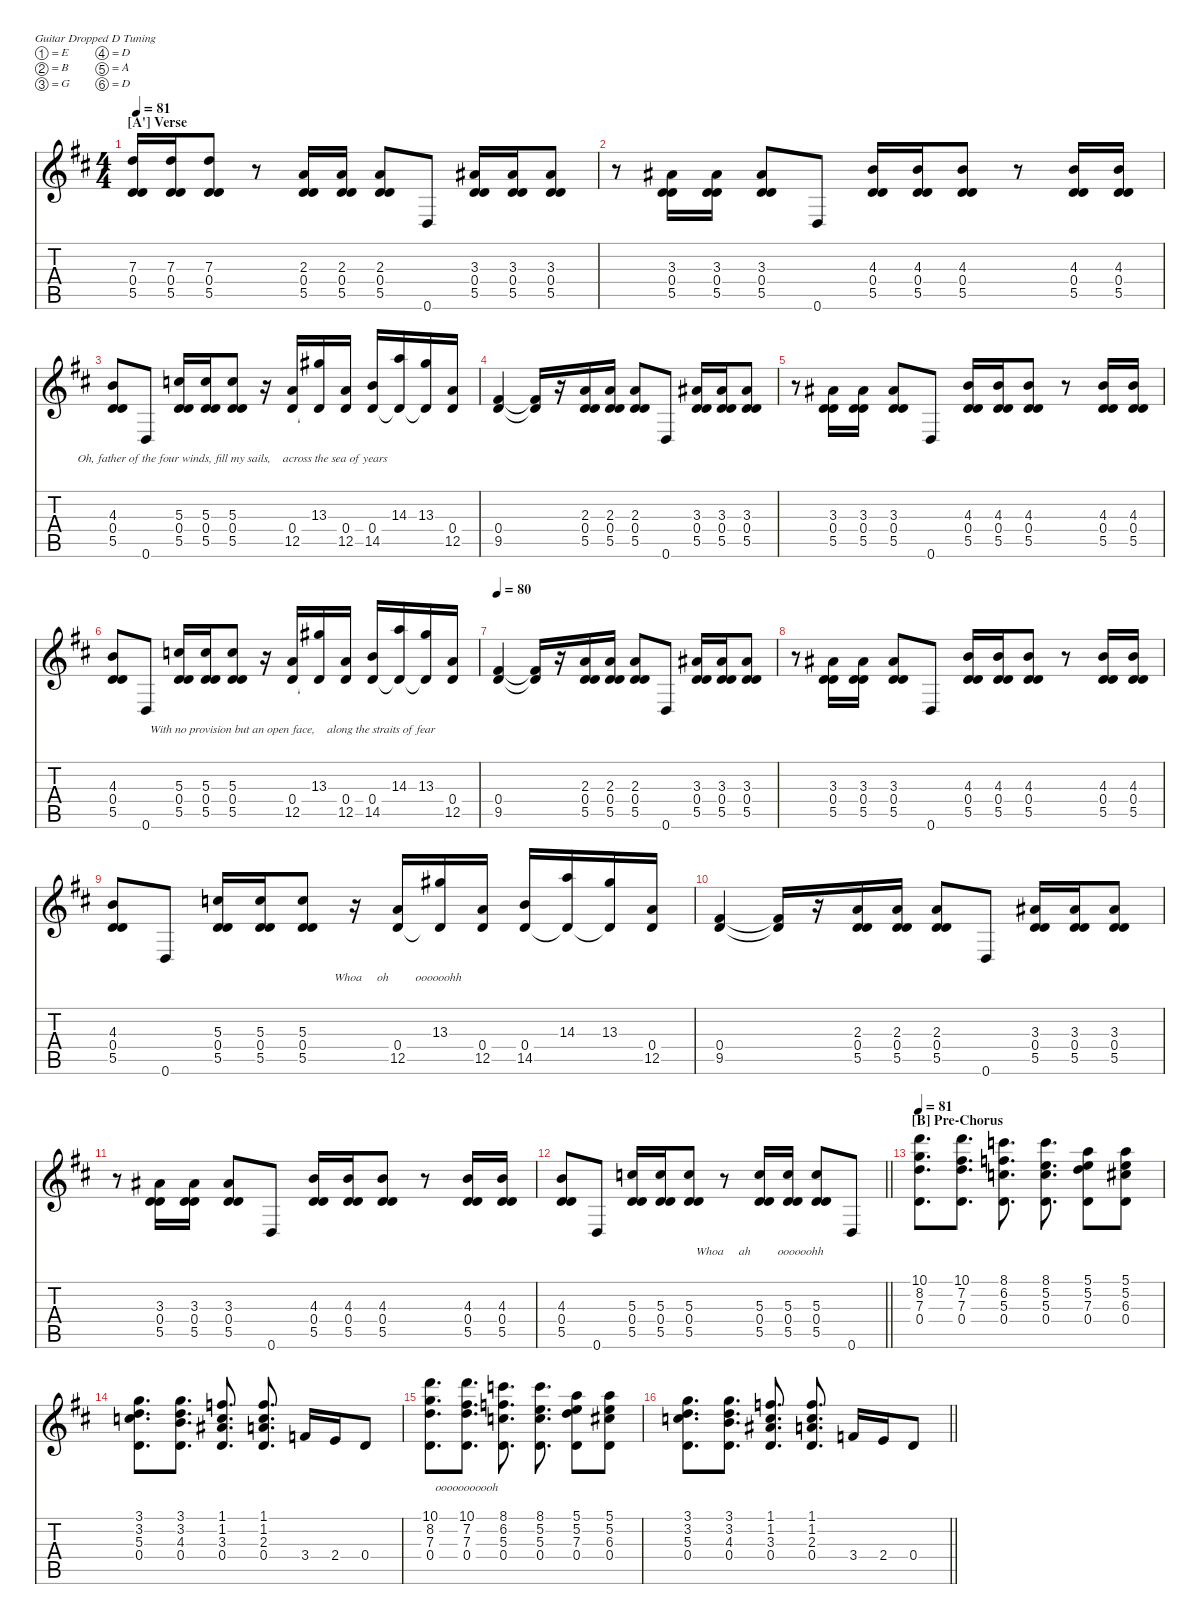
\defaultSystemsLayout 4
\hideDynamics
\bracketExtendMode nobrackets
\singleTrackTrackNamePolicy hidden
\multiTrackTrackNamePolicy hidden
\otherSystemsTrackNameOrientation horizontal
\track ("Guitar1-drop_d" "Gt-dr_d") {defaultSystemsLayout 8 mute instrument distortionguitar}
\staff {score tabs}
\tuning (E4 B3 G3 D3 A2 D2)
\ts (4 4)
\section ("A'" "Verse")
\tempo 81
\clef g2
\ks d
(7.3{acc forcenatural} 0.4{acc forcenatural} 5.5{acc forcenatural}).16{dy f beam Up} (7.3{acc forcenatural} 0.4{acc forcenatural} 5.5{acc forcenatural}).16{beam Up} (7.3{acc forcenatural} 0.4{acc forcenatural} 5.5{acc forcenatural}).8{beam Up} r.8{beam Up} (2.3{acc forcenatural} 0.4{acc forcenatural} 5.5{acc forcenatural}).16{beam Up} (2.3{acc forcenatural} 0.4{acc forcenatural} 5.5{acc forcenatural}).16{beam Up} (2.3{acc forcenatural} 0.4{acc forcenatural} 5.5{acc forcenatural}).8{beam Up} 0.6{acc forcenatural}.8{beam Up} (3.3{acc #} 0.4{acc forcenatural} 5.5{acc forcenatural}).16{beam Up} (3.3{acc #} 0.4{acc forcenatural} 5.5{acc forcenatural}).16{beam Up} (3.3{acc #} 0.4{acc forcenatural} 5.5{acc forcenatural}).8{beam Up} |
r.8{beam Down} (3.3{acc #} 0.4{acc forcenatural} 5.5{acc forcenatural}).16{beam Up} (3.3{acc #} 0.4{acc forcenatural} 5.5{acc forcenatural}).16{beam Up} (3.3{acc #} 0.4{acc forcenatural} 5.5{acc forcenatural}).8{beam Up} 0.6{acc forcenatural}.8{beam Up} (4.3{acc forcenatural} 0.4{acc forcenatural} 5.5{acc forcenatural}).16{beam Up} (4.3{acc forcenatural} 0.4{acc forcenatural} 5.5{acc forcenatural}).16{beam Up} (4.3{acc forcenatural} 0.4{acc forcenatural} 5.5{acc forcenatural}).8{beam Up} r.8{beam Up} (4.3{acc forcenatural} 0.4{acc forcenatural} 5.5{acc forcenatural}).16{beam Up} (4.3{acc forcenatural} 0.4{acc forcenatural} 5.5{acc forcenatural}).16{beam Up} |
(4.3{acc forcenatural} 0.4{acc forcenatural} 5.5{acc forcenatural}).8{beam Up} 0.6{acc forcenatural}.8{beam Up} (5.3{acc forcenatural} 0.4{acc forcenatural} 5.5{acc forcenatural}).16{beam Up} (5.3{acc forcenatural} 0.4{acc forcenatural} 5.5{acc forcenatural}).16{beam Up} (5.3{acc forcenatural} 0.4{acc forcenatural} 5.5{acc forcenatural}).8{lyrics (0 "") lyrics (1 "") lyrics (2 "Oh, father of the four winds, fill my sails,    across the sea of years") lyrics (3 "") lyrics (4 "") beam Up} r.16{beam Up} (12.5{acc forcenatural} 0.4{acc forcenatural}).16{beam Down} (13.3{acc #} 0.4{t acc forcenatural}).16{beam Down} (12.5{acc forcenatural} 0.4{acc forcenatural}).16{beam Down} (14.5{acc forcenatural} 0.4{acc forcenatural}).16{beam Up} (14.3{acc forcenatural} 0.4{t acc forcenatural}).16{beam Up} (13.3{acc #} 0.4{t acc forcenatural}).16{beam Up} (12.5{acc forcenatural} 0.4{acc forcenatural}).16{beam Up} |
(9.5{acc #} 0.4{acc forcenatural}).4{beam Up} (9.5{t acc #} 0.4{t acc forcenatural}).16{beam Up} r.16{beam Up} (2.3{acc forcenatural} 0.4{acc forcenatural} 5.5{acc forcenatural}).16{beam Up} (2.3{acc forcenatural} 0.4{acc forcenatural} 5.5{acc forcenatural}).16{beam Up} (2.3{acc forcenatural} 0.4{acc forcenatural} 5.5{acc forcenatural}).8{beam Up} 0.6{acc forcenatural}.8{beam Up} (3.3{acc #} 0.4{acc forcenatural} 5.5{acc forcenatural}).16{beam Up} (3.3{acc #} 0.4{acc forcenatural} 5.5{acc forcenatural}).16{beam Up} (3.3{acc #} 0.4{acc forcenatural} 5.5{acc forcenatural}).8{beam Up} |
r.8{beam Down} (3.3{acc #} 0.4{acc forcenatural} 5.5{acc forcenatural}).16{beam Up} (3.3{acc #} 0.4{acc forcenatural} 5.5{acc forcenatural}).16{beam Up} (3.3{acc #} 0.4{acc forcenatural} 5.5{acc forcenatural}).8{beam Up} 0.6{acc forcenatural}.8{beam Up} (4.3{acc forcenatural} 0.4{acc forcenatural} 5.5{acc forcenatural}).16{beam Up} (4.3{acc forcenatural} 0.4{acc forcenatural} 5.5{acc forcenatural}).16{beam Up} (4.3{acc forcenatural} 0.4{acc forcenatural} 5.5{acc forcenatural}).8{beam Up} r.8{beam Up} (4.3{acc forcenatural} 0.4{acc forcenatural} 5.5{acc forcenatural}).16{beam Up} (4.3{acc forcenatural} 0.4{acc forcenatural} 5.5{acc forcenatural}).16{beam Up} |
(4.3{acc forcenatural} 0.4{acc forcenatural} 5.5{acc forcenatural}).8{beam Up} 0.6{acc forcenatural}.8{beam Up} (5.3{acc forcenatural} 0.4{acc forcenatural} 5.5{acc forcenatural}).16{beam Up} (5.3{acc forcenatural} 0.4{acc forcenatural} 5.5{acc forcenatural}).16{beam Up} (5.3{acc forcenatural} 0.4{acc forcenatural} 5.5{acc forcenatural}).8{beam Up} r.16{beam Up} (12.5{acc forcenatural} 0.4{acc forcenatural}).16{lyrics (0 "") lyrics (1 "") lyrics (2 "With no provision but an open face,    along the straits of fear") lyrics (3 "") lyrics (4 "") beam Down} (13.3{acc #} 0.4{t acc forcenatural}).16{beam Down} (12.5{acc forcenatural} 0.4{acc forcenatural}).16{beam Down} (14.5{acc forcenatural} 0.4{acc forcenatural}).16{beam Up} (14.3{acc forcenatural} 0.4{t acc forcenatural}).16{beam Up} (13.3{acc #} 0.4{t acc forcenatural}).16{beam Up} (12.5{acc forcenatural} 0.4{acc forcenatural}).16{beam Up} |
\tempo 80
(9.5{acc #} 0.4{acc forcenatural}).4{beam Up} (9.5{t acc #} 0.4{t acc forcenatural}).16{beam Up} r.16{beam Up} (2.3{acc forcenatural} 0.4{acc forcenatural} 5.5{acc forcenatural}).16{beam Up} (2.3{acc forcenatural} 0.4{acc forcenatural} 5.5{acc forcenatural}).16{beam Up} (2.3{acc forcenatural} 0.4{acc forcenatural} 5.5{acc forcenatural}).8{beam Up} 0.6{acc forcenatural}.8{beam Up} (3.3{acc #} 0.4{acc forcenatural} 5.5{acc forcenatural}).16{beam Up} (3.3{acc #} 0.4{acc forcenatural} 5.5{acc forcenatural}).16{beam Up} (3.3{acc #} 0.4{acc forcenatural} 5.5{acc forcenatural}).8{beam Up} |
r.8{beam Down} (3.3{acc #} 0.4{acc forcenatural} 5.5{acc forcenatural}).16{beam Up} (3.3{acc #} 0.4{acc forcenatural} 5.5{acc forcenatural}).16{beam Up} (3.3{acc #} 0.4{acc forcenatural} 5.5{acc forcenatural}).8{beam Up} 0.6{acc forcenatural}.8{beam Up} (4.3{acc forcenatural} 0.4{acc forcenatural} 5.5{acc forcenatural}).16{beam Up} (4.3{acc forcenatural} 0.4{acc forcenatural} 5.5{acc forcenatural}).16{beam Up} (4.3{acc forcenatural} 0.4{acc forcenatural} 5.5{acc forcenatural}).8{beam Up} r.8{beam Up} (4.3{acc forcenatural} 0.4{acc forcenatural} 5.5{acc forcenatural}).16{beam Up} (4.3{acc forcenatural} 0.4{acc forcenatural} 5.5{acc forcenatural}).16{beam Up} |
(4.3{acc forcenatural} 0.4{acc forcenatural} 5.5{acc forcenatural}).8{beam Up} 0.6{acc forcenatural}.8{beam Up} (5.3{acc forcenatural} 0.4{acc forcenatural} 5.5{acc forcenatural}).16{beam Up} (5.3{acc forcenatural} 0.4{acc forcenatural} 5.5{acc forcenatural}).16{beam Up} (5.3{acc forcenatural} 0.4{acc forcenatural} 5.5{acc forcenatural}).8{beam Up} r.16{beam Up} (12.5{acc forcenatural} 0.4{acc forcenatural}).16{lyrics (0 "") lyrics (1 "") lyrics (2 "Whoa     oh         oooooohh") lyrics (3 "") lyrics (4 "") beam Down} (13.3{acc #} 0.4{t acc forcenatural}).16{beam Down} (12.5{acc forcenatural} 0.4{acc forcenatural}).16{beam Down} (14.5{acc forcenatural} 0.4{acc forcenatural}).16{beam Up} (14.3{acc forcenatural} 0.4{t acc forcenatural}).16{beam Up} (13.3{acc #} 0.4{t acc forcenatural}).16{beam Up} (12.5{acc forcenatural} 0.4{acc forcenatural}).16{beam Up} |
(9.5{acc #} 0.4{acc forcenatural}).4{beam Up} (9.5{t acc #} 0.4{t acc forcenatural}).16{beam Up} r.16{beam Up} (2.3{acc forcenatural} 0.4{acc forcenatural} 5.5{acc forcenatural}).16{beam Up} (2.3{acc forcenatural} 0.4{acc forcenatural} 5.5{acc forcenatural}).16{beam Up} (2.3{acc forcenatural} 0.4{acc forcenatural} 5.5{acc forcenatural}).8{beam Up} 0.6{acc forcenatural}.8{beam Up} (3.3{acc #} 0.4{acc forcenatural} 5.5{acc forcenatural}).16{beam Up} (3.3{acc #} 0.4{acc forcenatural} 5.5{acc forcenatural}).16{beam Up} (3.3{acc #} 0.4{acc forcenatural} 5.5{acc forcenatural}).8{beam Up} |
r.8{beam Down} (3.3{acc #} 0.4{acc forcenatural} 5.5{acc forcenatural}).16{beam Up} (3.3{acc #} 0.4{acc forcenatural} 5.5{acc forcenatural}).16{beam Up} (3.3{acc #} 0.4{acc forcenatural} 5.5{acc forcenatural}).8{beam Up} 0.6{acc forcenatural}.8{beam Up} (4.3{acc forcenatural} 0.4{acc forcenatural} 5.5{acc forcenatural}).16{beam Up} (4.3{acc forcenatural} 0.4{acc forcenatural} 5.5{acc forcenatural}).16{beam Up} (4.3{acc forcenatural} 0.4{acc forcenatural} 5.5{acc forcenatural}).8{beam Up} r.8{beam Up} (4.3{acc forcenatural} 0.4{acc forcenatural} 5.5{acc forcenatural}).16{beam Up} (4.3{acc forcenatural} 0.4{acc forcenatural} 5.5{acc forcenatural}).16{beam Up} |
\barLineRight lightlight
(4.3{acc forcenatural} 0.4{acc forcenatural} 5.5{acc forcenatural}).8{beam Up} 0.6{acc forcenatural}.8{beam Up} (5.3{acc forcenatural} 0.4{acc forcenatural} 5.5{acc forcenatural}).16{beam Up} (5.3{acc forcenatural} 0.4{acc forcenatural} 5.5{acc forcenatural}).16{beam Up} (5.3{acc forcenatural} 0.4{acc forcenatural} 5.5{acc forcenatural}).8{beam Up} r.8{beam Up} (5.3{acc forcenatural} 0.4{acc forcenatural} 5.5{acc forcenatural}).16{lyrics (0 "") lyrics (1 "") lyrics (2 "Whoa     ah         oooooohh") lyrics (3 "") lyrics (4 "") beam Up} (5.3{acc forcenatural} 0.4{acc forcenatural} 5.5{acc forcenatural}).16{beam Up} (5.3{acc forcenatural} 0.4{acc forcenatural} 5.5{acc forcenatural}).8{beam Up} 0.6{acc forcenatural}.8{beam Up} |
\section ("B" "Pre-Chorus")
\tempo 81
(7.3{acc forcenatural} 10.1{acc forcenatural} 0.4{acc forcenatural} 8.2{acc forcenatural}).8{d dy mf beam Down} (7.3{acc forcenatural} 10.1{acc forcenatural} 0.4{acc forcenatural} 7.2{acc #}).8{d beam Down} (5.3{acc forcenatural} 8.1{acc forcenatural} 0.4{acc forcenatural} 6.2{acc forcenatural}).8{d beam Down} (5.3{acc forcenatural} 8.1{acc forcenatural} 0.4{acc forcenatural} 5.2{acc forcenatural}).8{d beam Down} (7.3{acc forcenatural} 5.1{acc forcenatural} 0.4{acc forcenatural} 5.2{acc forcenatural}).8{beam Down} (6.3{acc #} 5.1{acc forcenatural} 0.4{acc forcenatural} 5.2{acc forcenatural}).8{beam Down} |
(5.3{acc forcenatural} 3.1{acc forcenatural} 0.4{acc forcenatural} 3.2{acc forcenatural}).8{d beam Down} (4.3{acc forcenatural} 3.1{acc forcenatural} 0.4{acc forcenatural} 3.2{acc forcenatural}).8{d beam Down} (3.3{acc #} 1.1{acc forcenatural} 0.4{acc forcenatural} 1.2{acc forcenatural}).8{d beam Up} (2.3{acc forcenatural} 1.1{acc forcenatural} 0.4{acc forcenatural} 1.2{acc forcenatural}).8{d beam Up} 3.4{acc forcenatural}.16{beam Up} 2.4{acc forcenatural}.16{beam Up} 0.4{acc forcenatural}.8{beam Up} |
(7.3{acc forcenatural} 10.1{acc forcenatural} 0.4{acc forcenatural} 8.2{acc forcenatural}).8{d beam Down} (7.3{acc forcenatural} 10.1{acc forcenatural} 0.4{acc forcenatural} 7.2{acc #}).8{d lyrics (0 "") lyrics (1 "") lyrics (2 "ooooooooooh") lyrics (3 "") lyrics (4 "") beam Down} (5.3{acc forcenatural} 8.1{acc forcenatural} 0.4{acc forcenatural} 6.2{acc forcenatural}).8{d beam Down} (5.3{acc forcenatural} 8.1{acc forcenatural} 0.4{acc forcenatural} 5.2{acc forcenatural}).8{d beam Down} (7.3{acc forcenatural} 5.1{acc forcenatural} 0.4{acc forcenatural} 5.2{acc forcenatural}).8{beam Down} (6.3{acc #} 5.1{acc forcenatural} 0.4{acc forcenatural} 5.2{acc forcenatural}).8{beam Down} |
\barLineRight lightlight
(5.3{acc forcenatural} 3.1{acc forcenatural} 0.4{acc forcenatural} 3.2{acc forcenatural}).8{d beam Down} (4.3{acc forcenatural} 3.1{acc forcenatural} 0.4{acc forcenatural} 3.2{acc forcenatural}).8{d beam Down} (3.3{acc #} 1.1{acc forcenatural} 0.4{acc forcenatural} 1.2{acc forcenatural}).8{d beam Up} (2.3{acc forcenatural} 1.1{acc forcenatural} 0.4{acc forcenatural} 1.2{acc forcenatural}).8{d beam Up} 3.4{acc forcenatural}.16{beam Up} 2.4{acc forcenatural}.16{beam Up} 0.4{acc forcenatural}.8{beam Up}
